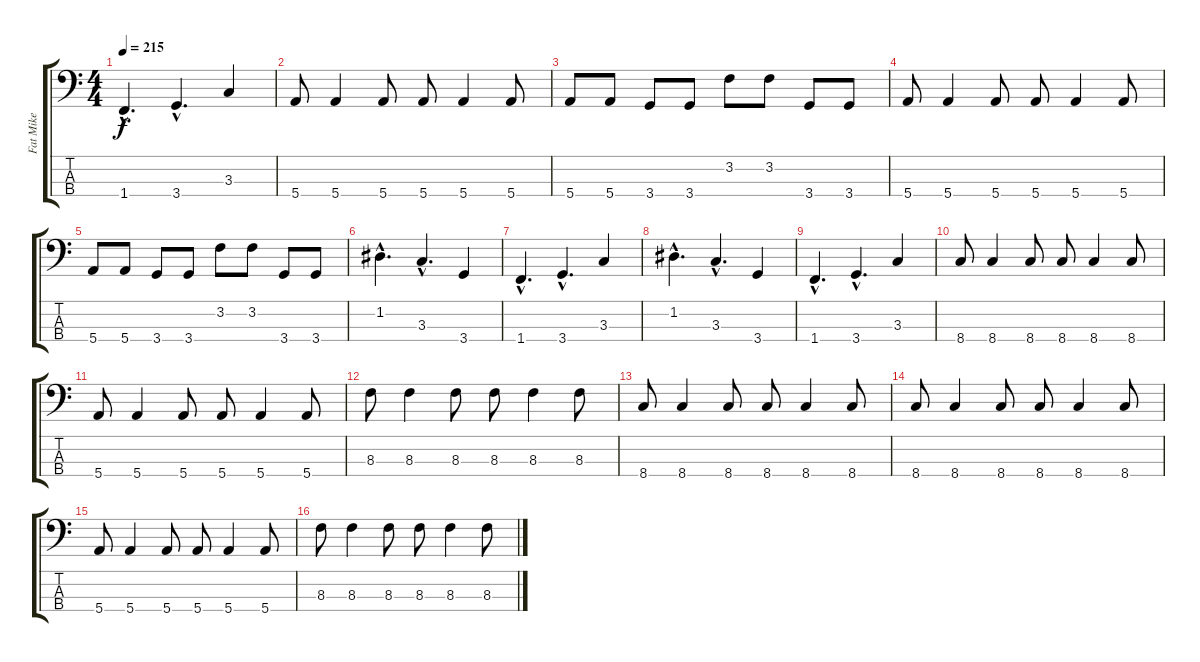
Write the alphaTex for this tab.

\track ("Fat Mike" "Fat Mike") {instrument electricbassfinger}
\staff {score tabs}
\tuning (G2 D2 A1 E1) {hide}
\ts (4 4)
\tempo 215
\clef f4
\ks c
1.4{hac}.4{d dy f} 3.4{hac}.4{d} 3.3.4 |
5.4.8 5.4.4 5.4.8 5.4.8 5.4.4 5.4.8 |
5.4.8 5.4.8 3.4.8 3.4.8 3.2.8 3.2.8 3.4.8 3.4.8 |
5.4.8 5.4.4 5.4.8 5.4.8 5.4.4 5.4.8 |
5.4.8 5.4.8 3.4.8 3.4.8 3.2.8 3.2.8 3.4.8 3.4.8 |
1.2{hac}.4{d} 3.3{hac}.4{d} 3.4.4 |
1.4{hac}.4{d} 3.4{hac}.4{d} 3.3.4 |
1.2{hac}.4{d} 3.3{hac}.4{d} 3.4.4 |
1.4{hac}.4{d} 3.4{hac}.4{d} 3.3.4 |
8.4.8 8.4.4 8.4.8 8.4.8 8.4.4 8.4.8 |
5.4.8 5.4.4 5.4.8 5.4.8 5.4.4 5.4.8 |
8.3.8 8.3.4 8.3.8 8.3.8 8.3.4 8.3.8 |
8.4.8 8.4.4 8.4.8 8.4.8 8.4.4 8.4.8 |
8.4.8 8.4.4 8.4.8 8.4.8 8.4.4 8.4.8 |
5.4.8 5.4.4 5.4.8 5.4.8 5.4.4 5.4.8 |
8.3.8 8.3.4 8.3.8 8.3.8 8.3.4 8.3.8
